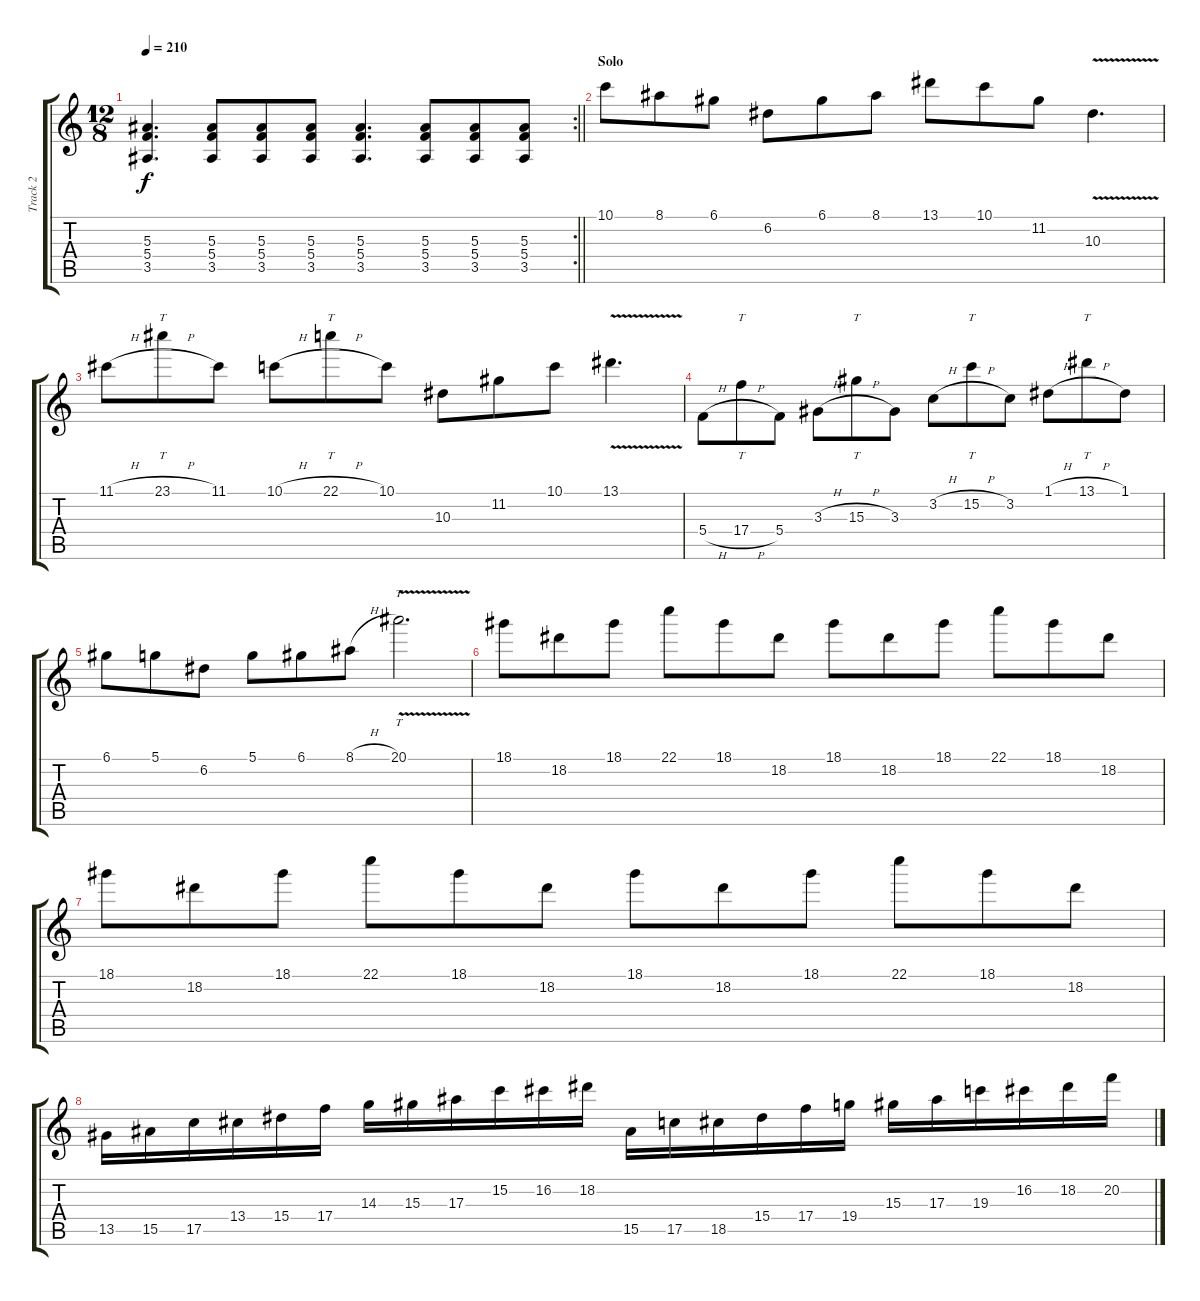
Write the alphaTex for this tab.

\track ("Track 2" "Track 2") {instrument distortionguitar}
\staff {score tabs}
\tuning (D4 A3 F3 C3 G2 D2) {hide}
\rc 2
\ts (12 8)
\tempo 210
\clef g2
\barLineRight lightlight
\ks c
(5.3 5.4 3.5).4{d dy f} (5.3 5.4 3.5).8 (5.3 5.4 3.5).8 (5.3 5.4 3.5).8 (5.3 5.4 3.5).4{d} (5.3 5.4 3.5).8 (5.3 5.4 3.5).8 (5.3 5.4 3.5).8 |
\section ("" "Solo")
10.1.8 8.1.8 6.1.8 6.2.8 6.1.8 8.1.8 13.1.8 10.1.8 11.2.8 10.3{v}.4{d} |
11.1{h}.8 23.1{h}.8{tt} 11.1.8 10.1{h}.8 22.1{h}.8{tt} 10.1.8 10.3.8 11.2.8 10.1.8 13.1{v}.4{d} |
5.4{h}.8 17.4{h}.8{tt} 5.4.8 3.3{h}.8 15.3{h}.8{tt} 3.3.8 3.2{h}.8 15.2{h}.8{tt} 3.2.8 1.1{h}.8 13.1{h}.8{tt} 1.1.8 |
6.1.8 5.1.8 6.2.8 5.1.8 6.1.8 8.1{h}.8 20.1{v}.2{tt d} |
18.1.8 18.2.8 18.1.8 22.1.8 18.1.8 18.2.8 18.1.8 18.2.8 18.1.8 22.1.8 18.1.8 18.2.8 |
18.1.8 18.2.8 18.1.8 22.1.8 18.1.8 18.2.8 18.1.8 18.2.8 18.1.8 22.1.8 18.1.8 18.2.8 |
13.5.16 15.5.16 17.5.16 13.4.16 15.4.16 17.4.16 14.3.16 15.3.16 17.3.16 15.2.16 16.2.16 18.2.16 15.5.16 17.5.16 18.5.16 15.4.16 17.4.16 19.4.16 15.3.16 17.3.16 19.3.16 16.2.16 18.2.16 20.2.16
